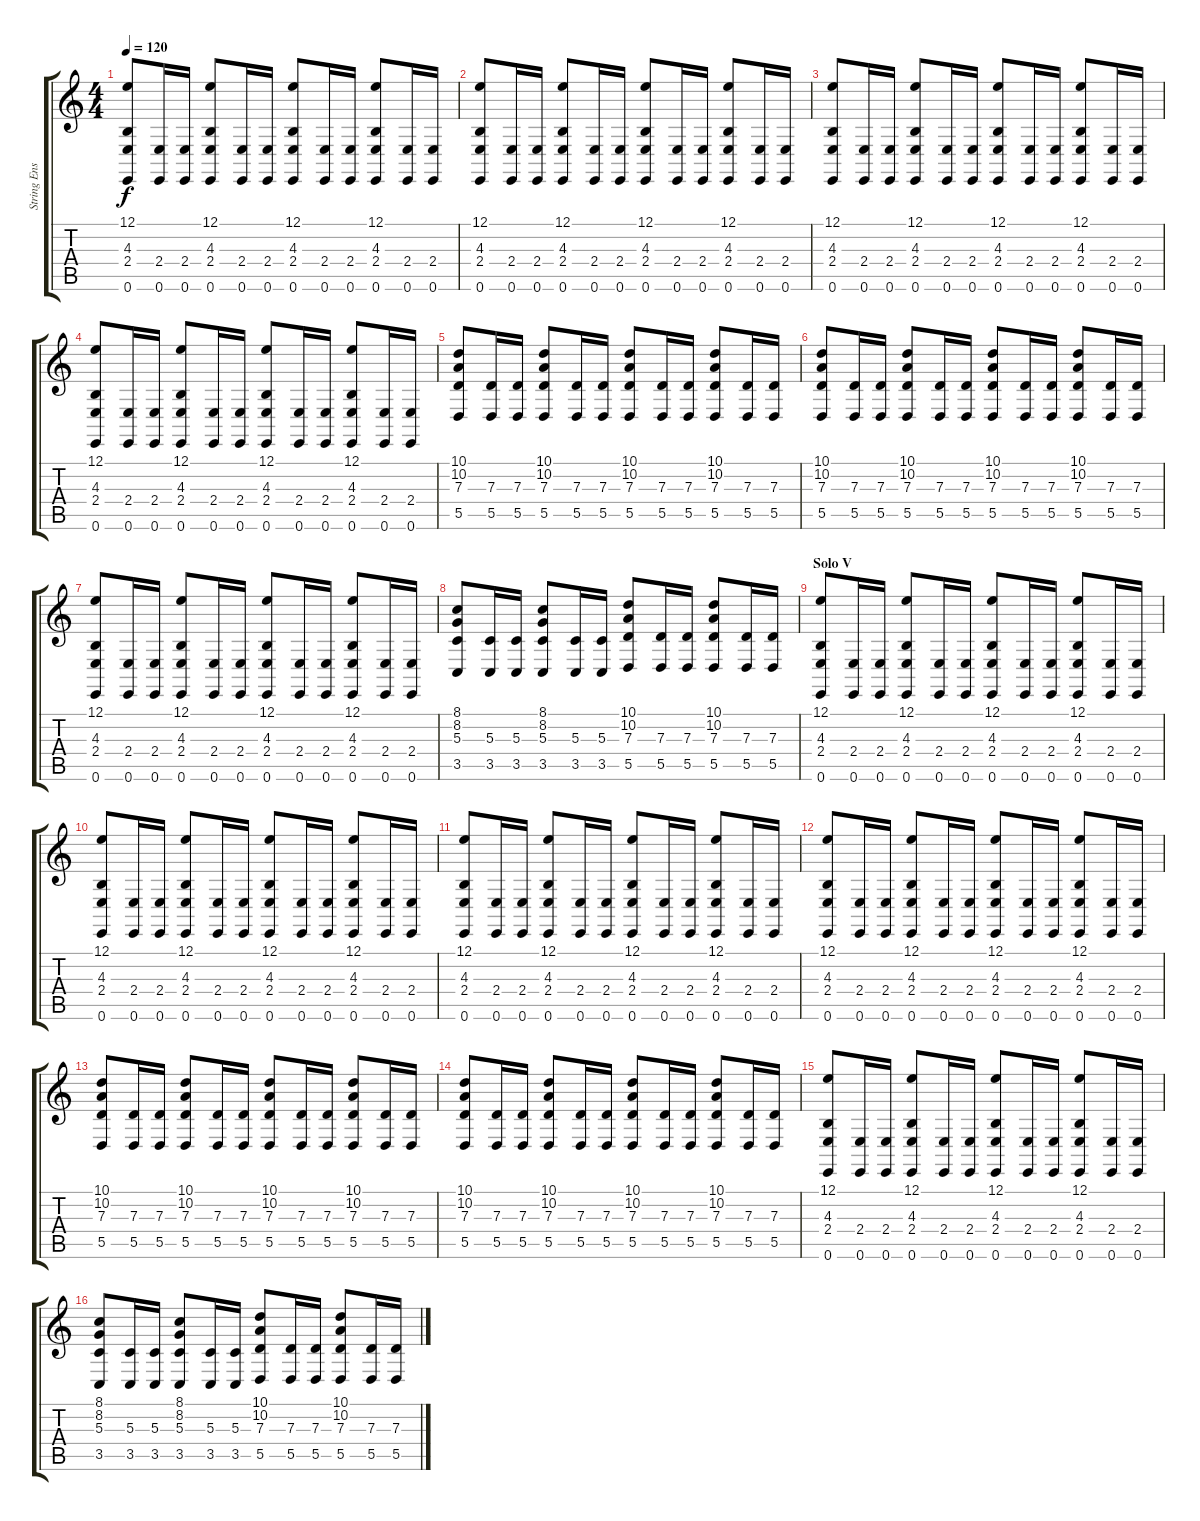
\track ("String Ensemble 2" "String Ens") {instrument stringensemble1}
\staff {score tabs}
\tuning (E4 B3 G3 D3 A2 E2) {hide}
\ts (4 4)
\tempo 120
\clef g2
\ks c
(12.1 4.3 2.4 0.6).8{dy f volume 8 instrument stringensemble1} (2.4 0.6).16 (2.4 0.6).16 (12.1 4.3 2.4 0.6).8 (2.4 0.6).16 (2.4 0.6).16 (12.1 4.3 2.4 0.6).8 (2.4 0.6).16 (2.4 0.6).16 (12.1 4.3 2.4 0.6).8 (2.4 0.6).16 (2.4 0.6).16 |
(12.1 4.3 2.4 0.6).8{volume 8 instrument stringensemble1} (2.4 0.6).16 (2.4 0.6).16 (12.1 4.3 2.4 0.6).8 (2.4 0.6).16 (2.4 0.6).16 (12.1 4.3 2.4 0.6).8 (2.4 0.6).16 (2.4 0.6).16 (12.1 4.3 2.4 0.6).8 (2.4 0.6).16 (2.4 0.6).16 |
(12.1 4.3 2.4 0.6).8{volume 8 instrument stringensemble1} (2.4 0.6).16 (2.4 0.6).16 (12.1 4.3 2.4 0.6).8 (2.4 0.6).16 (2.4 0.6).16 (12.1 4.3 2.4 0.6).8 (2.4 0.6).16 (2.4 0.6).16 (12.1 4.3 2.4 0.6).8 (2.4 0.6).16 (2.4 0.6).16 |
(12.1 4.3 2.4 0.6).8{volume 8 instrument stringensemble1} (2.4 0.6).16 (2.4 0.6).16 (12.1 4.3 2.4 0.6).8 (2.4 0.6).16 (2.4 0.6).16 (12.1 4.3 2.4 0.6).8 (2.4 0.6).16 (2.4 0.6).16 (12.1 4.3 2.4 0.6).8 (2.4 0.6).16 (2.4 0.6).16 |
(10.1 10.2 7.3 5.5).8 (7.3 5.5).16 (7.3 5.5).16 (10.1 10.2 7.3 5.5).8 (7.3 5.5).16 (7.3 5.5).16 (10.1 10.2 7.3 5.5).8 (7.3 5.5).16 (7.3 5.5).16 (10.1 10.2 7.3 5.5).8 (7.3 5.5).16 (7.3 5.5).16 |
(10.1 10.2 7.3 5.5).8 (7.3 5.5).16 (7.3 5.5).16 (10.1 10.2 7.3 5.5).8 (7.3 5.5).16 (7.3 5.5).16 (10.1 10.2 7.3 5.5).8 (7.3 5.5).16 (7.3 5.5).16 (10.1 10.2 7.3 5.5).8 (7.3 5.5).16 (7.3 5.5).16 |
(12.1 4.3 2.4 0.6).8 (2.4 0.6).16 (2.4 0.6).16 (12.1 4.3 2.4 0.6).8 (2.4 0.6).16 (2.4 0.6).16 (12.1 4.3 2.4 0.6).8 (2.4 0.6).16 (2.4 0.6).16 (12.1 4.3 2.4 0.6).8 (2.4 0.6).16 (2.4 0.6).16 |
(8.1 8.2 5.3 3.5).8 (5.3 3.5).16 (5.3 3.5).16 (8.1 8.2 5.3 3.5).8 (5.3 3.5).16 (5.3 3.5).16 (10.1 10.2 7.3 5.5).8 (7.3 5.5).16 (7.3 5.5).16 (10.1 10.2 7.3 5.5).8 (7.3 5.5).16 (7.3 5.5).16 |
\section ("" "Solo V")
(12.1 4.3 2.4 0.6).8{volume 8 instrument stringensemble1} (2.4 0.6).16 (2.4 0.6).16 (12.1 4.3 2.4 0.6).8 (2.4 0.6).16 (2.4 0.6).16 (12.1 4.3 2.4 0.6).8 (2.4 0.6).16 (2.4 0.6).16 (12.1 4.3 2.4 0.6).8 (2.4 0.6).16 (2.4 0.6).16 |
(12.1 4.3 2.4 0.6).8{volume 8 instrument stringensemble1} (2.4 0.6).16 (2.4 0.6).16 (12.1 4.3 2.4 0.6).8 (2.4 0.6).16 (2.4 0.6).16 (12.1 4.3 2.4 0.6).8 (2.4 0.6).16 (2.4 0.6).16 (12.1 4.3 2.4 0.6).8 (2.4 0.6).16 (2.4 0.6).16 |
(12.1 4.3 2.4 0.6).8{volume 8 instrument stringensemble1} (2.4 0.6).16 (2.4 0.6).16 (12.1 4.3 2.4 0.6).8 (2.4 0.6).16 (2.4 0.6).16 (12.1 4.3 2.4 0.6).8 (2.4 0.6).16 (2.4 0.6).16 (12.1 4.3 2.4 0.6).8 (2.4 0.6).16 (2.4 0.6).16 |
(12.1 4.3 2.4 0.6).8{volume 8 instrument stringensemble1} (2.4 0.6).16 (2.4 0.6).16 (12.1 4.3 2.4 0.6).8 (2.4 0.6).16 (2.4 0.6).16 (12.1 4.3 2.4 0.6).8 (2.4 0.6).16 (2.4 0.6).16 (12.1 4.3 2.4 0.6).8 (2.4 0.6).16 (2.4 0.6).16 |
(10.1 10.2 7.3 5.5).8 (7.3 5.5).16 (7.3 5.5).16 (10.1 10.2 7.3 5.5).8 (7.3 5.5).16 (7.3 5.5).16 (10.1 10.2 7.3 5.5).8 (7.3 5.5).16 (7.3 5.5).16 (10.1 10.2 7.3 5.5).8 (7.3 5.5).16 (7.3 5.5).16 |
(10.1 10.2 7.3 5.5).8 (7.3 5.5).16 (7.3 5.5).16 (10.1 10.2 7.3 5.5).8 (7.3 5.5).16 (7.3 5.5).16 (10.1 10.2 7.3 5.5).8 (7.3 5.5).16 (7.3 5.5).16 (10.1 10.2 7.3 5.5).8 (7.3 5.5).16 (7.3 5.5).16 |
(12.1 4.3 2.4 0.6).8 (2.4 0.6).16 (2.4 0.6).16 (12.1 4.3 2.4 0.6).8 (2.4 0.6).16 (2.4 0.6).16 (12.1 4.3 2.4 0.6).8 (2.4 0.6).16 (2.4 0.6).16 (12.1 4.3 2.4 0.6).8 (2.4 0.6).16 (2.4 0.6).16 |
(8.1 8.2 5.3 3.5).8 (5.3 3.5).16 (5.3 3.5).16 (8.1 8.2 5.3 3.5).8 (5.3 3.5).16 (5.3 3.5).16 (10.1 10.2 7.3 5.5).8 (7.3 5.5).16 (7.3 5.5).16 (10.1 10.2 7.3 5.5).8 (7.3 5.5).16 (7.3 5.5).16
